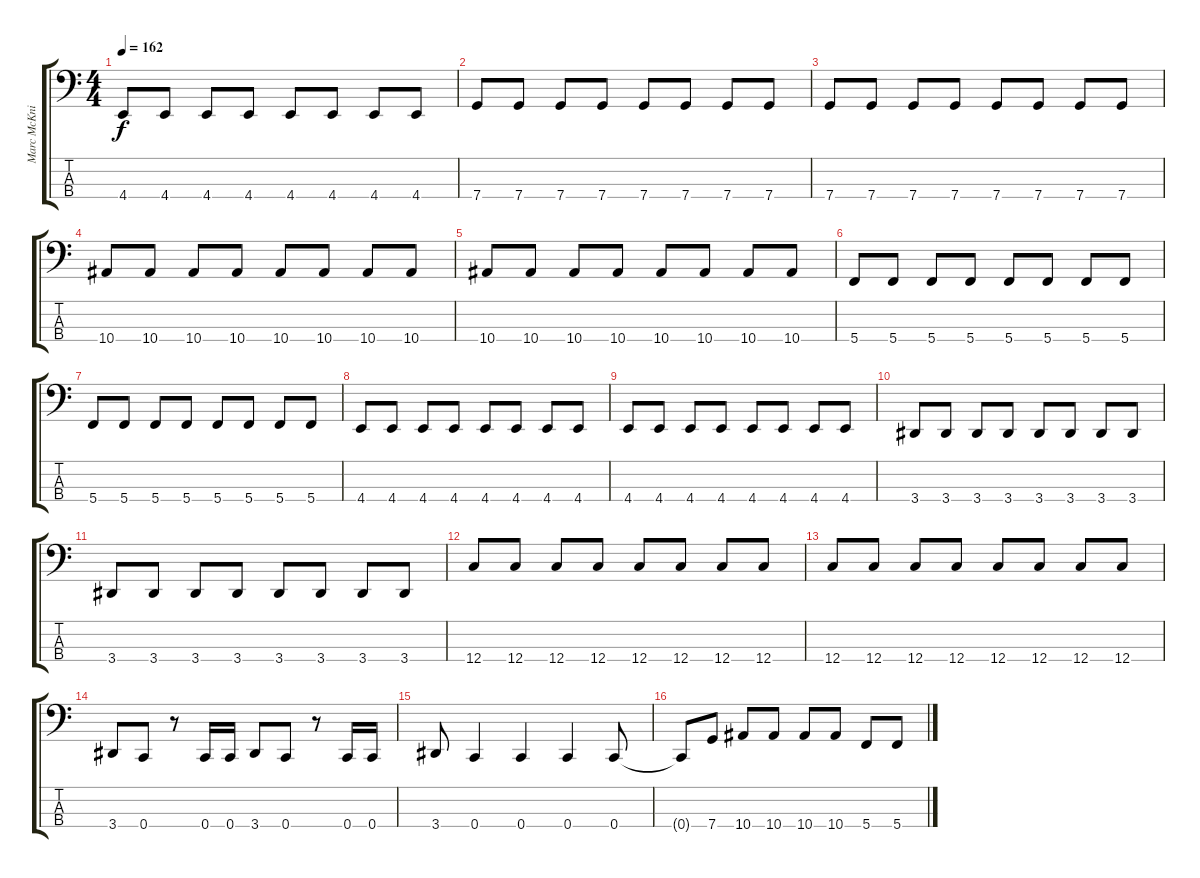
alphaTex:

\track ("Marc McKnight" "Marc McKni") {instrument electricbasspick}
\staff {score tabs}
\tuning (F2 C2 G1 C1) {hide}
\ts (4 4)
\tempo 162
\clef f4
\ks c
4.4.8{dy f} 4.4.8 4.4.8 4.4.8 4.4.8 4.4.8 4.4.8 4.4.8 |
7.4.8 7.4.8 7.4.8 7.4.8 7.4.8 7.4.8 7.4.8 7.4.8 |
7.4.8 7.4.8 7.4.8 7.4.8 7.4.8 7.4.8 7.4.8 7.4.8 |
10.4.8 10.4.8 10.4.8 10.4.8 10.4.8 10.4.8 10.4.8 10.4.8 |
10.4.8 10.4.8 10.4.8 10.4.8 10.4.8 10.4.8 10.4.8 10.4.8 |
5.4.8 5.4.8 5.4.8 5.4.8 5.4.8 5.4.8 5.4.8 5.4.8 |
5.4.8 5.4.8 5.4.8 5.4.8 5.4.8 5.4.8 5.4.8 5.4.8 |
4.4.8 4.4.8 4.4.8 4.4.8 4.4.8 4.4.8 4.4.8 4.4.8 |
4.4.8 4.4.8 4.4.8 4.4.8 4.4.8 4.4.8 4.4.8 4.4.8 |
3.4.8 3.4.8 3.4.8 3.4.8 3.4.8 3.4.8 3.4.8 3.4.8 |
3.4.8 3.4.8 3.4.8 3.4.8 3.4.8 3.4.8 3.4.8 3.4.8 |
12.4.8 12.4.8 12.4.8 12.4.8 12.4.8 12.4.8 12.4.8 12.4.8 |
12.4.8 12.4.8 12.4.8 12.4.8 12.4.8 12.4.8 12.4.8 12.4.8 |
3.4.8 0.4.8 r.8 0.4.16 0.4.16 3.4.8 0.4.8 r.8 0.4.16 0.4.16 |
3.4.8 0.4.4 0.4.4 0.4.4 0.4.8 |
0.4{t}.8 7.4.8 10.4.8 10.4.8 10.4.8 10.4.8 5.4.8 5.4.8
